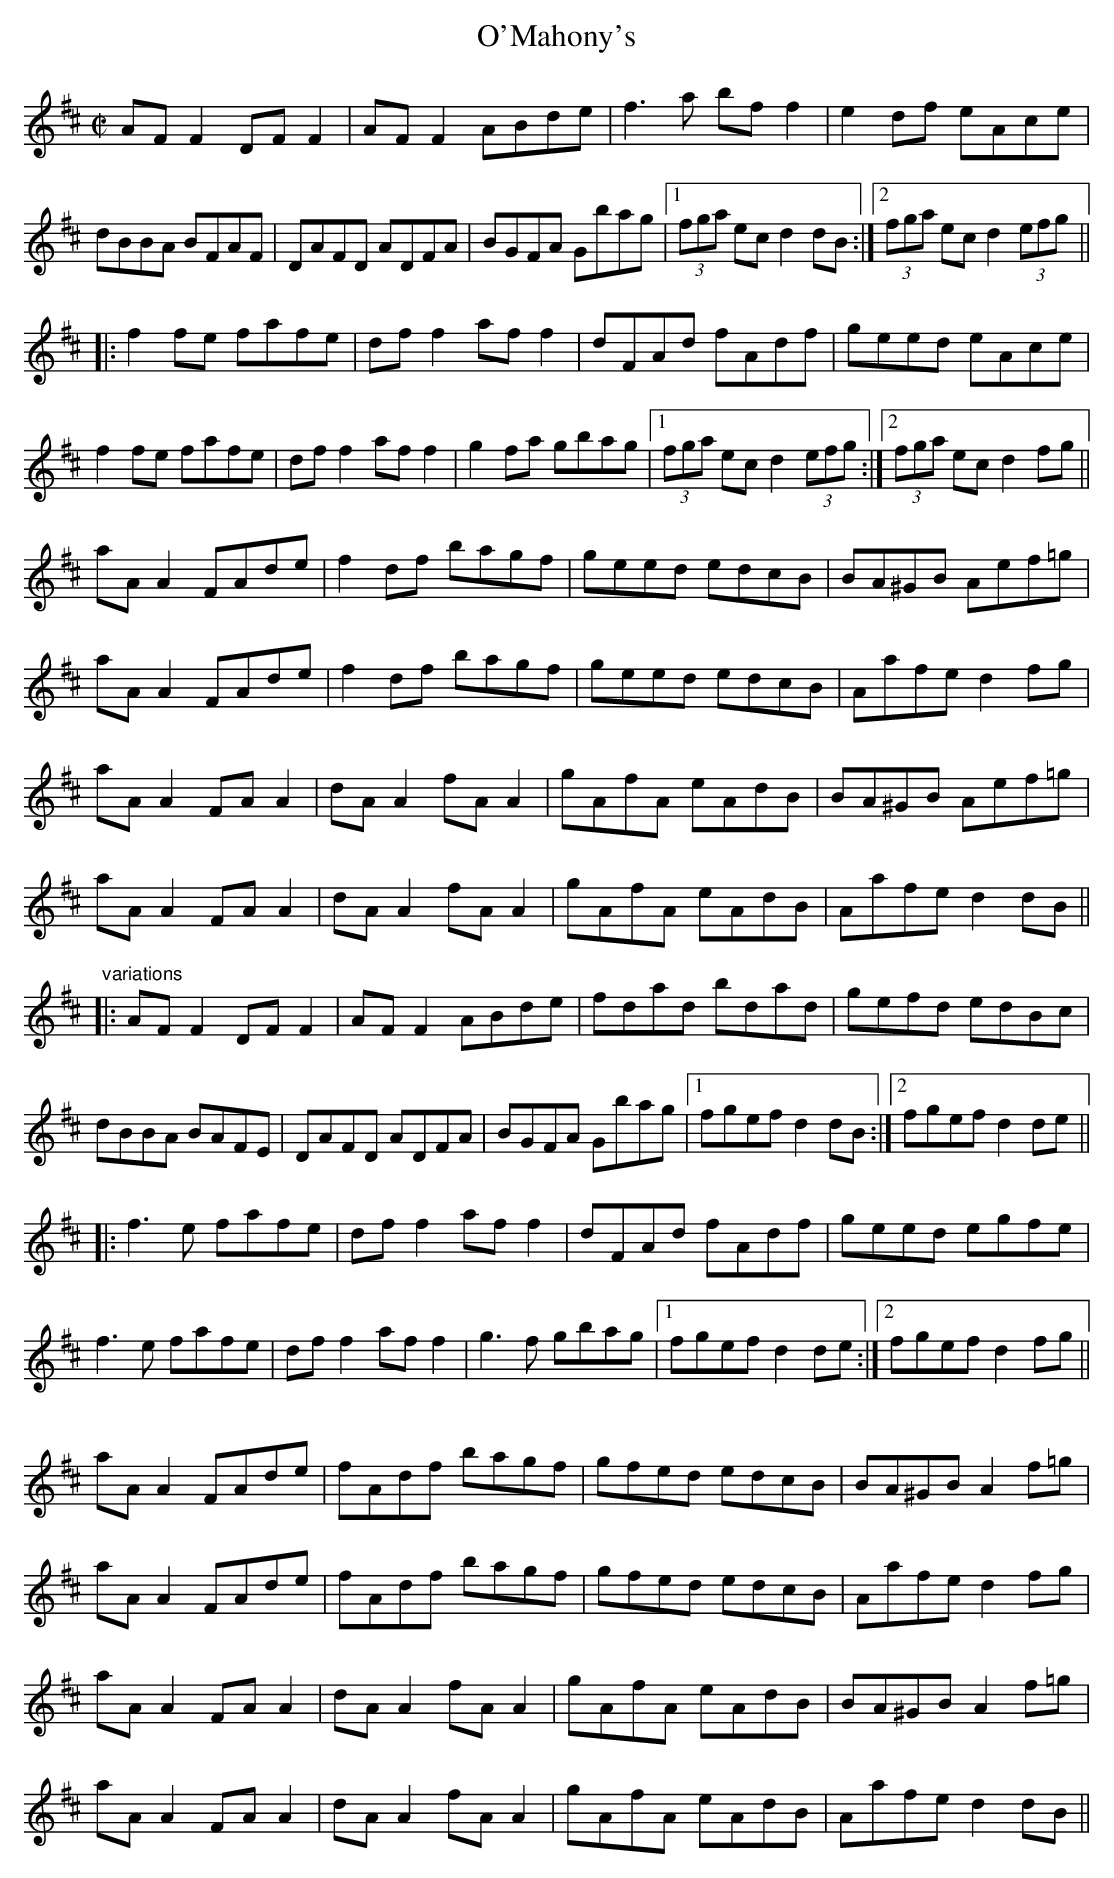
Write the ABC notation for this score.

X:1
T:O'Mahony's
M:C|
K:D
AFF2 DFF2|AFF2 ABde|f3a bff2|e2df eAce|
dBBA BFAF|DAFD ADFA|BGFA Gbag|1 (3fga ec d2dB:|2 (3fga ec d2 (3efg||
|:f2fe fafe|dff2 aff2|dFAd fAdf|geed eAce|
f2fe fafe|dff2 aff2|g2fa gbag|1 (3fga ec d2 (3efg:|2 (3fga ec d2fg||
aAA2 FAde|f2df bagf|geed edcB|BA^GB Aef=g|
aAA2 FAde|f2df bagf|geed edcB|Aafe d2fg|
aAA2 FAA2|dAA2 fAA2|gAfA eAdB|BA^GB Aef=g|
aAA2 FAA2|dAA2 fAA2|gAfA eAdB|Aafe d2dB||
"variations"
|:AFF2 DFF2|AFF2 ABde|fdad bdad|gefd edBc|
dBBA BAFE|DAFD ADFA|BGFA Gbag|1 fgef d2dB:|2 fgef d2de||
|:f3e fafe|dff2 aff2|dFAd fAdf|geed egfe|
f3e fafe|dff2 aff2|g3f gbag|1 fgef d2de:|2 fgef d2fg||
aAA2 FAde|fAdf bagf|gfed edcB|BA^GB A2f=g|
aAA2 FAde|fAdf bagf|gfed edcB|Aafe d2fg|
aAA2 FAA2|dAA2 fAA2|gAfA eAdB|BA^GB A2f=g|
aAA2 FAA2|dAA2 fAA2|gAfA eAdB|Aafe d2dB||
